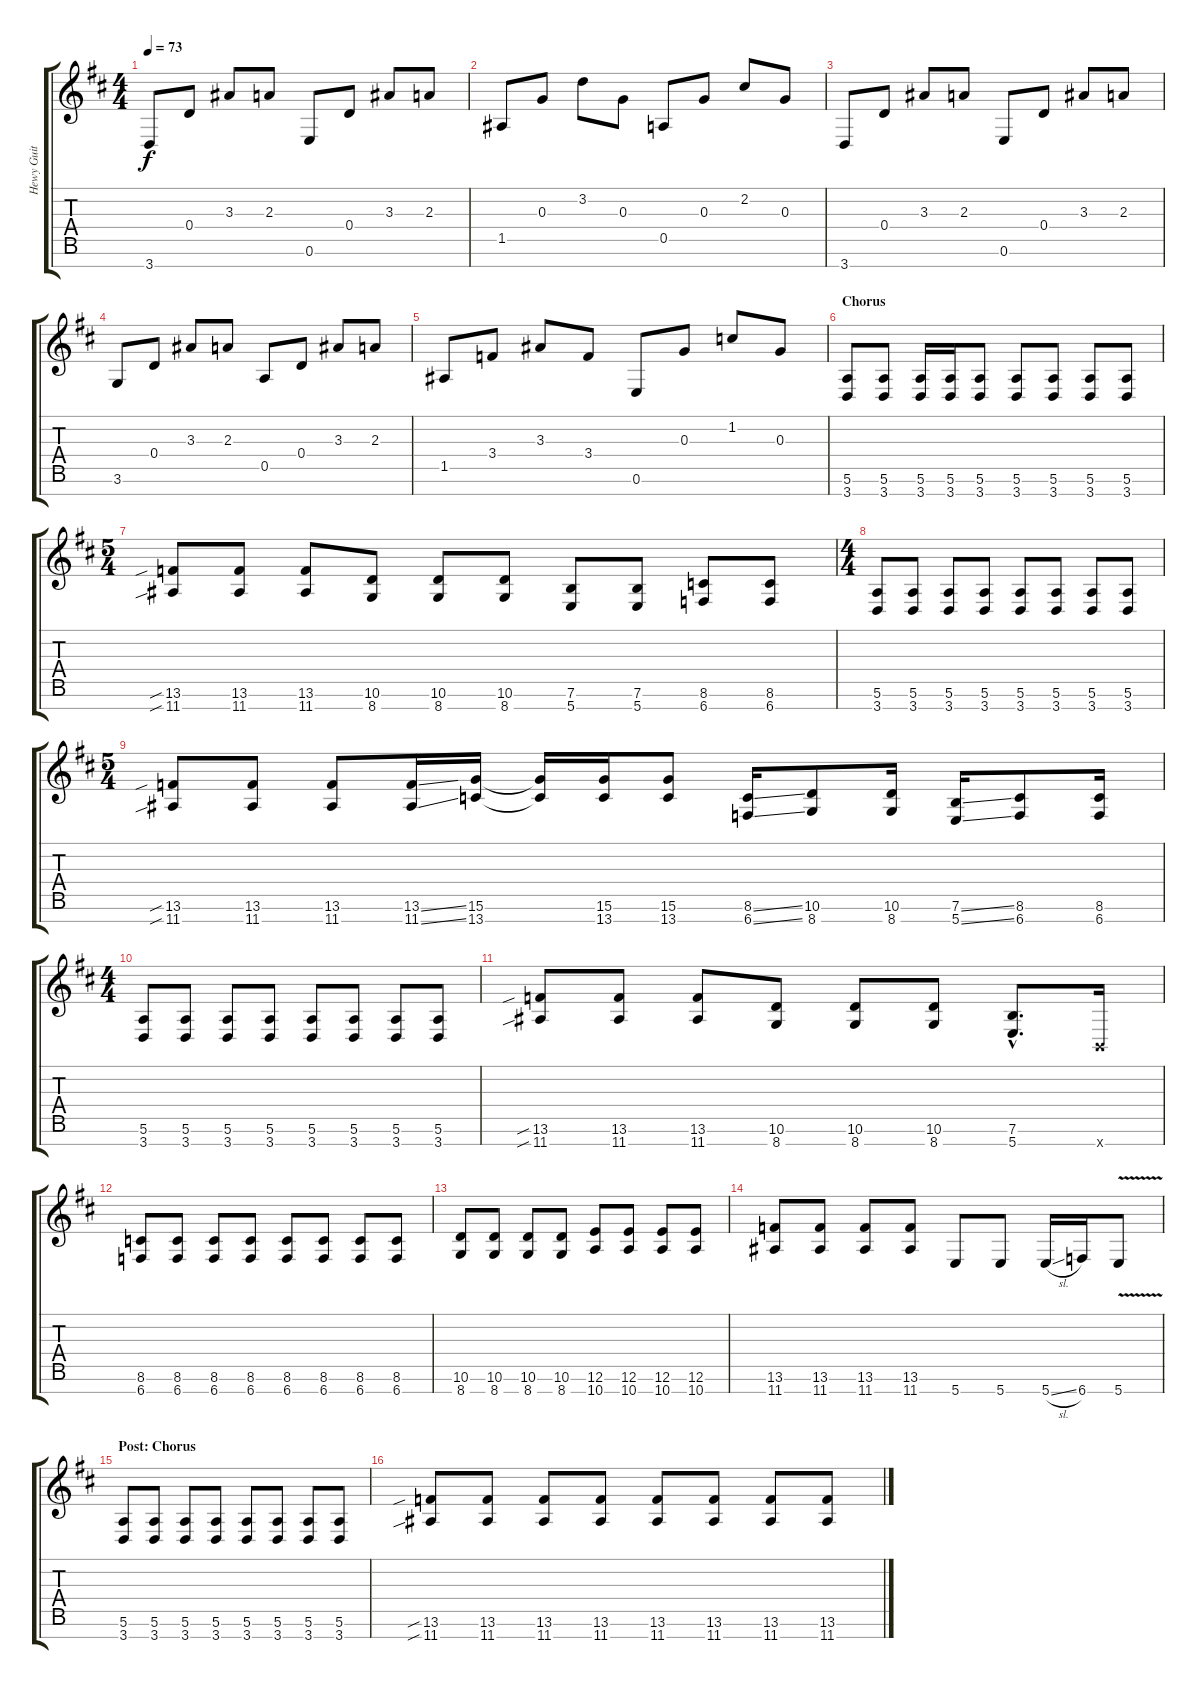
\track ("Hewy Guit" "Hewy Guit") {instrument overdrivenguitar}
\staff {score tabs}
\tuning (E4 B3 G3 D3 A2 E2 B1) {hide}
\ts (4 4)
\tempo 73
\clef g2
\ks d
3.7.8{dy f} 0.4.8 3.3.8 2.3.8 0.6.8 0.4.8 3.3.8 2.3.8 |
1.5.8 0.3.8 3.2.8 0.3.8 0.5.8 0.3.8 2.2.8 0.3.8 |
3.7.8 0.4.8 3.3.8 2.3.8 0.6.8 0.4.8 3.3.8 2.3.8 |
3.6.8 0.4.8 3.3.8 2.3.8 0.5.8 0.4.8 3.3.8 2.3.8 |
1.5.8 3.4.8 3.3.8 3.4.8 0.6.8 0.3.8 1.2.8 0.3.8 |
\section ("" "Chorus")
(5.6 3.7).8 (5.6 3.7).8 (5.6 3.7).16 (5.6 3.7).16 (5.6 3.7).8 (5.6 3.7).8 (5.6 3.7).8 (5.6 3.7).8 (5.6 3.7).8 |
\ts (5 4)
(13.6{sib} 11.7{sib}).8 (13.6 11.7).8 (13.6 11.7).8 (10.6 8.7).8 (10.6 8.7).8 (10.6 8.7).8 (7.6 5.7).8 (7.6 5.7).8 (8.6 6.7).8 (8.6 6.7).8 |
\ts (4 4)
(5.6 3.7).8 (5.6 3.7).8 (5.6 3.7).8 (5.6 3.7).8 (5.6 3.7).8 (5.6 3.7).8 (5.6 3.7).8 (5.6 3.7).8 |
\ts (5 4)
(13.6{sib} 11.7{sib}).8 (13.6 11.7).8 (13.6 11.7).8 (13.6{ss} 11.7{ss}).16 (15.6 13.7).16 (15.6{t} 13.7{t}).16 (15.6 13.7).16 (15.6 13.7).8 (8.6{ss} 6.7{ss}).16 (10.6 8.7).8 (10.6 8.7).16 (7.6{ss} 5.7{ss}).16 (8.6 6.7).8 (8.6 6.7).16 |
\ts (4 4)
(5.6 3.7).8 (5.6 3.7).8 (5.6 3.7).8 (5.6 3.7).8 (5.6 3.7).8 (5.6 3.7).8 (5.6 3.7).8 (5.6 3.7).8 |
(13.6{sib} 11.7{sib}).8 (13.6 11.7).8 (13.6 11.7).8 (10.6 8.7).8 (10.6 8.7).8 (10.6 8.7).8 (7.6{hac} 5.7{hac}).8{d} 0.7{x}.16 |
(8.6 6.7).8 (8.6 6.7).8 (8.6 6.7).8 (8.6 6.7).8 (8.6 6.7).8 (8.6 6.7).8 (8.6 6.7).8 (8.6 6.7).8 |
(10.6 8.7).8 (10.6 8.7).8 (10.6 8.7).8 (10.6 8.7).8 (12.6 10.7).8 (12.6 10.7).8 (12.6 10.7).8 (12.6 10.7).8 |
(13.6 11.7).8 (13.6 11.7).8 (13.6 11.7).8 (13.6 11.7).8 5.7.8 5.7.8 5.7{sl}.16 6.7.16 5.7{v}.8 |
\section ("" "Post: Chorus")
(5.6 3.7).8 (5.6 3.7).8 (5.6 3.7).8 (5.6 3.7).8 (5.6 3.7).8 (5.6 3.7).8 (5.6 3.7).8 (5.6 3.7).8 |
(13.6{sib} 11.7{sib}).8 (13.6 11.7).8 (13.6 11.7).8 (13.6 11.7).8 (13.6 11.7).8 (13.6 11.7).8 (13.6 11.7).8 (13.6 11.7).8
